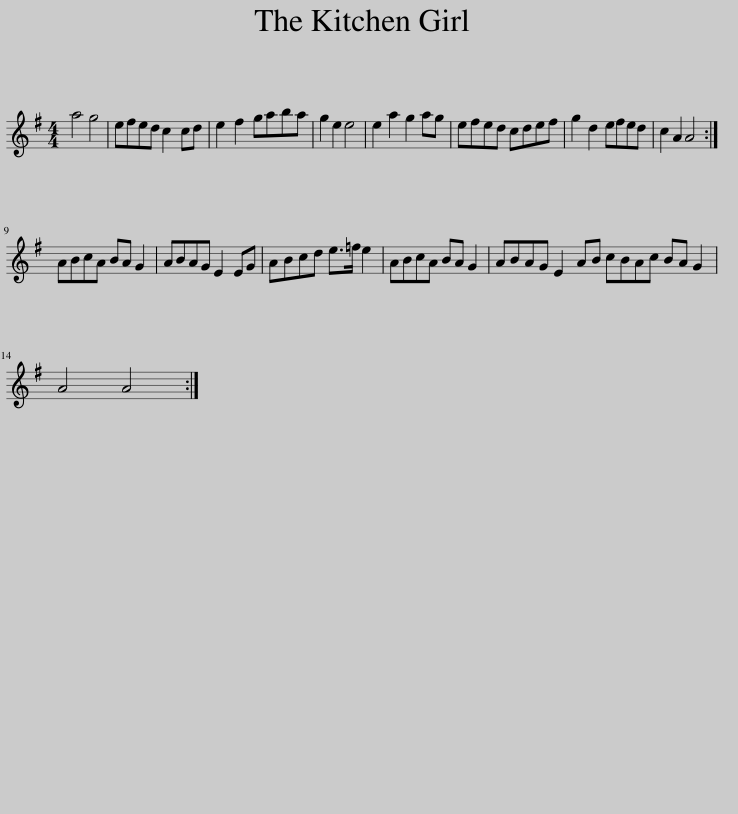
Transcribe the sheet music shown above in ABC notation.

X:1
L:1/8
M:4/4
I:linebreak $
K:G
V:1 treble
V:1
 a4 g4 | efed c2 cd | e2 f2 gaba | g2 e2 e4 | e2 a2 g2 ag | %5
 efed cdef | g2 d2 efed | c2 A2 A4 :|$ ABcA BA G2 | ABAG E2 EG | %10
 ABcd e>=f e2 | ABcA BA G2 | ABAG E2 AB cBAc BA G2 |$ A4 A4 :| %14
